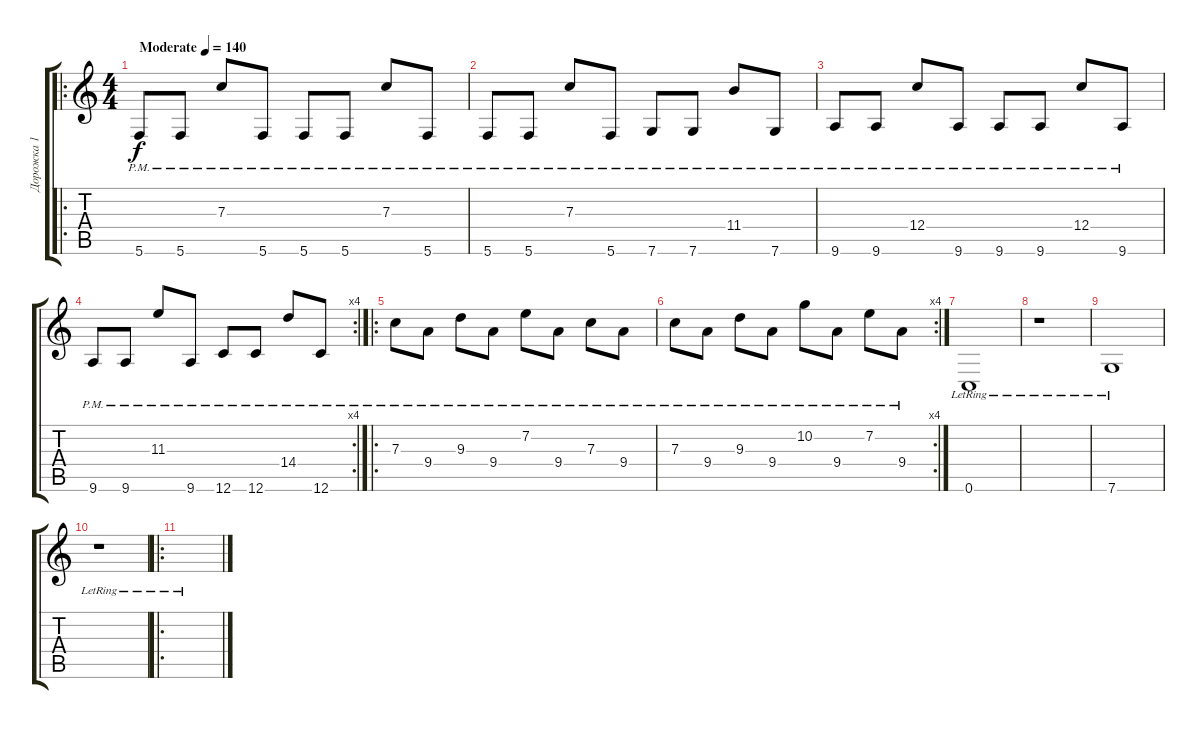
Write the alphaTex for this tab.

\track ("Дорожка 1" "Дорожка 1") {instrument electricguitarmuted}
\staff {score tabs}
\tuning (D4 A3 F3 C3 G2 C2) {hide}
\ro
\ts (4 4)
\tempo (140 "Moderate")
\clef g2
\ks c
5.6{pm}.8{dy f instrument electricguitarmuted} 5.6{pm}.8 7.3{pm}.8 5.6{pm}.8 5.6{pm}.8 5.6{pm}.8 7.3{pm}.8 5.6{pm}.8 |
5.6{pm}.8 5.6{pm}.8 7.3{pm}.8 5.6{pm}.8 7.6{pm}.8 7.6{pm}.8 11.4{pm}.8 7.6{pm}.8 |
9.6{pm}.8 9.6{pm}.8 12.4{pm}.8 9.6{pm}.8 9.6{pm}.8 9.6{pm}.8 12.4{pm}.8 9.6{pm}.8 |
\rc 4
9.6{pm}.8 9.6{pm}.8 11.3{pm}.8 9.6{pm}.8 12.6{pm}.8 12.6{pm}.8 14.4{pm}.8 12.6{pm}.8 |
\ro
7.3{pm}.8 9.4{pm}.8 9.3{pm}.8 9.4{pm}.8 7.2{pm}.8 9.4{pm}.8 7.3{pm}.8 9.4{pm}.8 |
\rc 4
7.3{pm}.8 9.4{pm}.8 9.3{pm}.8 9.4{pm}.8 10.2{pm}.8 9.4{pm}.8 7.2{pm}.8 9.4{pm}.8 |
0.6{lr}.1 |
r.1 |
7.6{lr}.1 |
r.1 |
\ro
